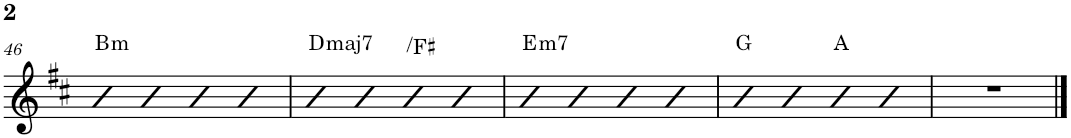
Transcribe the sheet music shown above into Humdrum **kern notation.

**kern	**harte
*part1	*part1
*staff1	*
*I"Piano	*
*I'Pno.	*
!!LO:PB:g=z
*clefG2	*
*k[f#c#]	*
*M4/4	*
=46	=46
!	!LO:H:kt=m
4b	B:min
4b	.
4b	.
4b	.
=47	=47
!	!LO:H:kt=maj7
4b	D:maj7
4b	.
!	!LO:H:kt=N.C.
4b	N
4b	.
=48	=48
!	!LO:H:kt=m7
4b	E:min7
4b	.
4b	.
4b	.
=49	=49
4b	G:maj
4b	.
4b	A:maj
4b	.
=50	=50
1r	.
==	==
*-	*-
